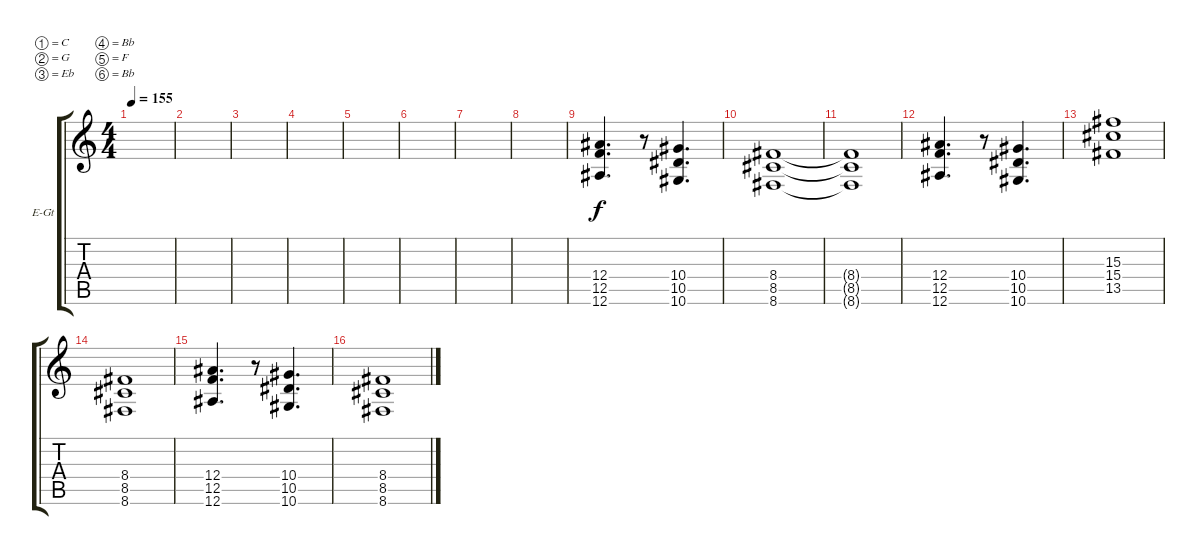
\defaultSystemsLayout 4
\bracketExtendMode groupsimilarinstruments
\firstSystemTrackNameOrientation horizontal
\otherSystemsTrackNameOrientation horizontal
\track ("Wobbly wah" "E-Gt") {instrument distortionguitar}
\staff {score tabs}
\tuning (C4 G3 Eb3 Bb2 F2 Bb1)
\ts (4 4)
\tempo 155
\clef g2
\ks c
|
|
|
|
|
|
|
|
(12.6 12.5 12.4).4{d} r.8 (10.6 10.5 10.4).4{d} |
(8.6 8.5 8.4).1 |
(8.6{t} 8.5{t} 8.4{t}).1 |
(12.6 12.5 12.4).4{d} r.8 (10.6 10.5 10.4).4{d} |
(13.5 15.4 15.3).1 |
(8.6 8.5 8.4).1 |
(12.6 12.5 12.4).4{d} r.8 (10.6 10.5 10.4).4{d} |
(8.6 8.5 8.4).1
